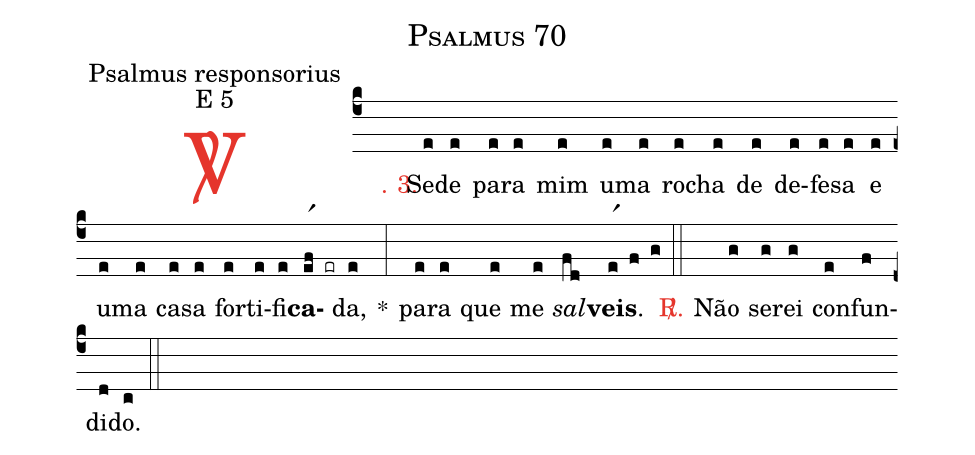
name: Psalmus 70;
office-part: Psalmus responsorius;
mode: E 5;
%%
(c4)

<c><sp>V/</sp>. 3.</c>() Se(e)de(e) pa(e)ra(e) mim(e) u(e)ma(e) ro(e)cha(e) de(e) de(e)fe(e)sa(e) e(e) u(e)ma(e) ca(e)sa(e) for(e)ti(e)fi(e)<b>ca</b>(er1f er)da,(e) *(:) pa(e)ra(e) que(e) me(e) <i>sal</i>(fd)<b>veis</b>.(er1 f g)

(::)

<c><sp>R/</sp>.</c>() Não(g) se(g)rei(g) con(e)fun(f)di(d)do.(c)

(::)
